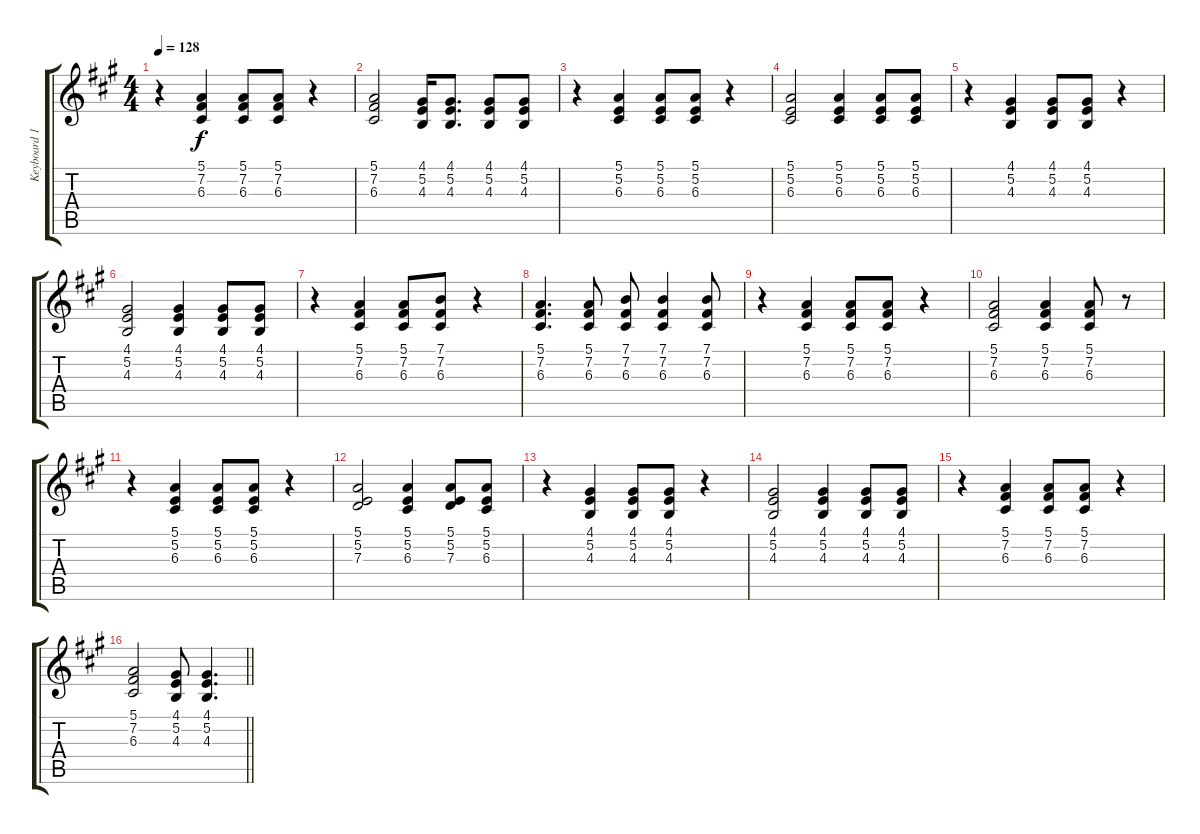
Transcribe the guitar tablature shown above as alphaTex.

\track ("Keyboard 1" "Keyboard 1") {instrument electricgrandpiano}
\staff {score tabs}
\tuning (E4 B3 G3 D3 A2 E2) {hide}
\ts (4 4)
\tempo 128
\clef g2
\ks f#minor
r.4{dy f} (5.1 7.2 6.3).4 (5.1 7.2 6.3).8 (5.1 7.2 6.3).8 r.4 |
(5.1 7.2 6.3).2 (4.1 5.2 4.3).16 (4.1 5.2 4.3).8{d} (4.1 5.2 4.3).8 (4.1 5.2 4.3).8 |
r.4 (5.1 5.2 6.3).4 (5.1 5.2 6.3).8 (5.1 5.2 6.3).8 r.4 |
(5.1 5.2 6.3).2 (5.1 5.2 6.3).4 (5.1 5.2 6.3).8 (5.1 5.2 6.3).8 |
r.4 (4.1 5.2 4.3).4 (4.1 5.2 4.3).8 (4.1 5.2 4.3).8 r.4 |
(4.1 5.2 4.3).2 (4.1 5.2 4.3).4 (4.1 5.2 4.3).8 (4.1 5.2 4.3).8 |
r.4 (5.1 7.2 6.3).4 (5.1 7.2 6.3).8 (7.1 7.2 6.3).8 r.4 |
(5.1 7.2 6.3).4{d} (5.1 7.2 6.3).8 (7.1 7.2 6.3).8 (7.1 7.2 6.3).4 (7.1 7.2 6.3).8 |
r.4 (5.1 7.2 6.3).4 (5.1 7.2 6.3).8 (5.1 7.2 6.3).8 r.4 |
(5.1 7.2 6.3).2 (5.1 7.2 6.3).4 (5.1 7.2 6.3).8 r.8 |
r.4 (5.1 5.2 6.3).4 (5.1 5.2 6.3).8 (5.1 5.2 6.3).8 r.4 |
(5.1 5.2 7.3).2 (5.1 5.2 6.3).4 (5.1 5.2 7.3).8 (5.1 5.2 6.3).8 |
r.4 (4.1 5.2 4.3).4 (4.1 5.2 4.3).8 (4.1 5.2 4.3).8 r.4 |
(4.1 5.2 4.3).2 (4.1 5.2 4.3).4 (4.1 5.2 4.3).8 (4.1 5.2 4.3).8 |
r.4 (5.1 7.2 6.3).4 (5.1 7.2 6.3).8 (5.1 7.2 6.3).8 r.4 |
\barLineRight lightlight
(5.1 7.2 6.3).2 (4.1 5.2 4.3).8 (4.1 5.2 4.3).4{d}
